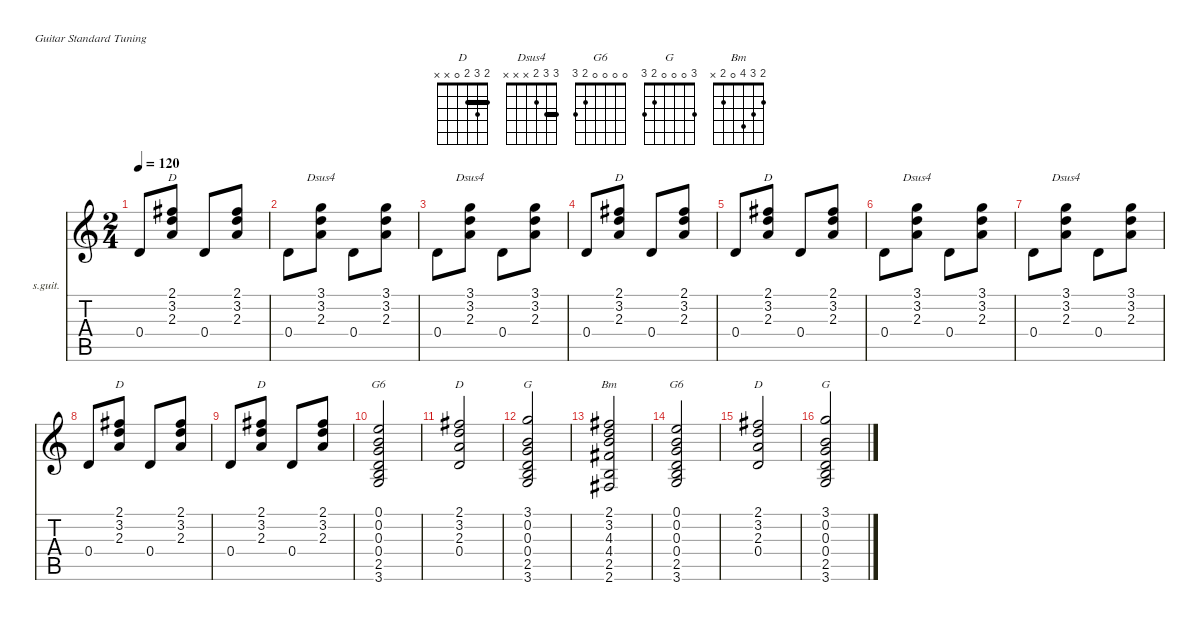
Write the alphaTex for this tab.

\hideDynamics
\bracketExtendMode nobrackets
\firstSystemTrackNameOrientation horizontal
\otherSystemsTrackNameOrientation horizontal
\track ("郑国周" "s.guit.") {instrument acousticguitarsteel}
\staff {score tabs}
\tuning (E4 B3 G3 D3 A2 E2)
\chord ("D" 2 3 2 x x x) {barre 2}
\chord ("Dsus4" 3 3 2 x x x) {barre 3}
\chord ("G6" 0 0 0 0 2 3)
\chord ("D" 2 3 2 0 x x) {barre 2}
\chord ("G" 3 0 0 0 2 3)
\chord ("Bm" 2 3 4 0 2 x)
\ts (2 4)
\tempo 120
\clef g2
\ks c
0.4.8{dy f} (2.1{acc #} 3.2 2.3).8{ch "D"} 0.4.8 (2.1{acc #} 3.2 2.3).8 |
0.4.8 (3.1 3.2 2.3).8{ch "Dsus4"} 0.4.8 (3.1 3.2 2.3).8 |
0.4.8 (3.1 3.2 2.3).8{ch "Dsus4"} 0.4.8 (3.1 3.2 2.3).8 |
0.4.8 (2.1{acc #} 3.2 2.3).8{ch "D"} 0.4.8 (2.1{acc #} 3.2 2.3).8 |
0.4.8 (2.1{acc #} 3.2 2.3).8{ch "D"} 0.4.8 (2.1{acc #} 3.2 2.3).8 |
0.4.8 (3.1 3.2 2.3).8{ch "Dsus4"} 0.4.8 (3.1 3.2 2.3).8 |
0.4.8 (3.1 3.2 2.3).8{ch "Dsus4"} 0.4.8 (3.1 3.2 2.3).8 |
0.4.8 (2.1{acc #} 3.2 2.3).8{ch "D"} 0.4.8 (2.1{acc #} 3.2 2.3).8 |
0.4.8 (2.1{acc #} 3.2 2.3).8{ch "D"} 0.4.8 (2.1{acc #} 3.2 2.3).8 |
(0.1 0.2 0.3 0.4 2.5 3.6).2{ch "G6"} |
(2.1{acc #} 3.2 2.3 0.4).2{ch "D"} |
(3.1 0.2 0.3 0.4 2.5 3.6).2{ch "G"} |
(2.1{acc #} 3.2 4.3 4.4{acc #} 2.5 2.6{acc #}).2{ch "Bm"} |
(0.1 0.2 0.3 0.4 2.5 3.6).2{ch "G6"} |
(2.1{acc #} 3.2 2.3 0.4).2{ch "D"} |
(3.1 0.2 0.3 0.4 2.5 3.6).2{ch "G"}
